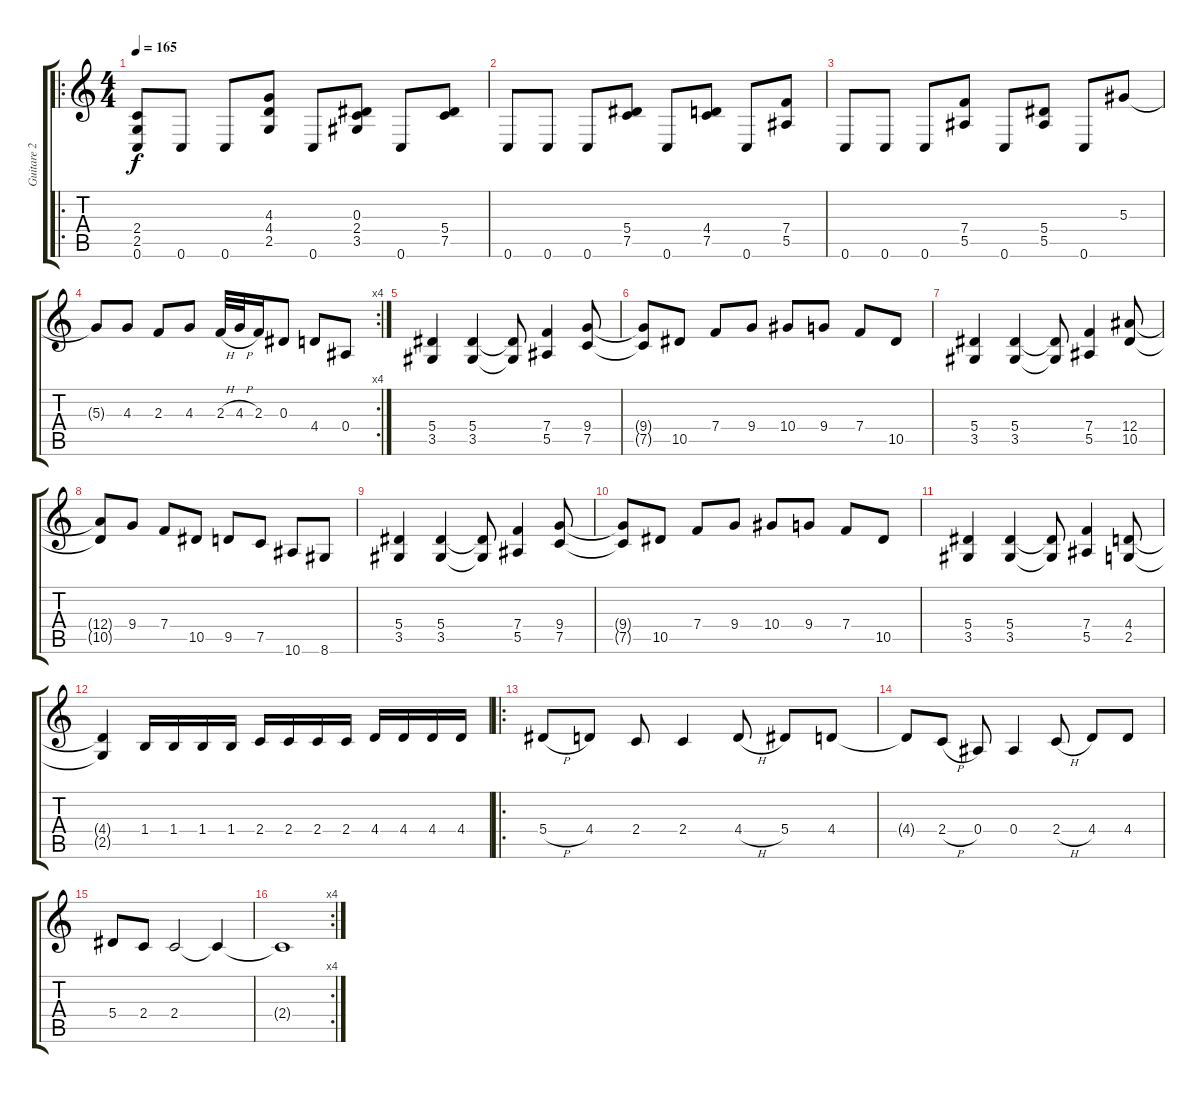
\track ("Guitare 2" "Guitare 2") {instrument distortionguitar}
\staff {score tabs}
\tuning (C4 G3 Eb3 Bb2 F2 C2) {hide}
\ro
\ts (4 4)
\tempo 165
\clef g2
\ks c
(2.4 2.5 0.6).8{dy f} 0.6.8 0.6.8 (4.3 4.4 2.5).8 0.6.8 (0.3 2.4 3.5).8 0.6.8 (5.4 7.5).8 |
0.6.8 0.6.8 0.6.8 (5.4 7.5).8 0.6.8 (4.4 7.5).8 0.6.8 (7.4 5.5).8 |
0.6.8 0.6.8 0.6.8 (7.4 5.5).8 0.6.8 (5.4 5.5).8 0.6.8 5.3.8 |
\rc 4
5.3{t}.8 4.3.8 2.3.8 4.3.8 2.3{h}.32 4.3{h}.32 2.3.16 0.3.8 4.4.8 0.4.8 |
(5.4 3.5).4 (5.4 3.5).4 (5.4{t} 3.5{t}).8 (7.4 5.5).4 (9.4 7.5).8 |
(9.4{t} 7.5{t}).8 10.5.8 7.4.8 9.4.8 10.4.8 9.4.8 7.4.8 10.5.8 |
(5.4 3.5).4 (5.4 3.5).4 (5.4{t} 3.5{t}).8 (7.4 5.5).4 (12.4 10.5).8 |
(12.4{t} 10.5{t}).8 9.4.8 7.4.8 10.5.8 9.5.8 7.5.8 10.6.8 8.6.8 |
(5.4 3.5).4 (5.4 3.5).4 (5.4{t} 3.5{t}).8 (7.4 5.5).4 (9.4 7.5).8 |
(9.4{t} 7.5{t}).8 10.5.8 7.4.8 9.4.8 10.4.8 9.4.8 7.4.8 10.5.8 |
(5.4 3.5).4 (5.4 3.5).4 (5.4{t} 3.5{t}).8 (7.4 5.5).4 (4.4 2.5).8 |
(4.4{t} 2.5{t}).4 1.4.16 1.4.16 1.4.16 1.4.16 2.4.16 2.4.16 2.4.16 2.4.16 4.4.16 4.4.16 4.4.16 4.4.16 |
\ro
5.4{h}.8 4.4.8 2.4.8 2.4.4 4.4{h}.8 5.4.8 4.4.8 |
4.4{t}.8 2.4{h}.8 0.4.8 0.4.4 2.4{h}.8 4.4.8 4.4.8 |
5.4.8 2.4.8 2.4.2 2.4{t}.4 |
\rc 4
2.4{t}.1
